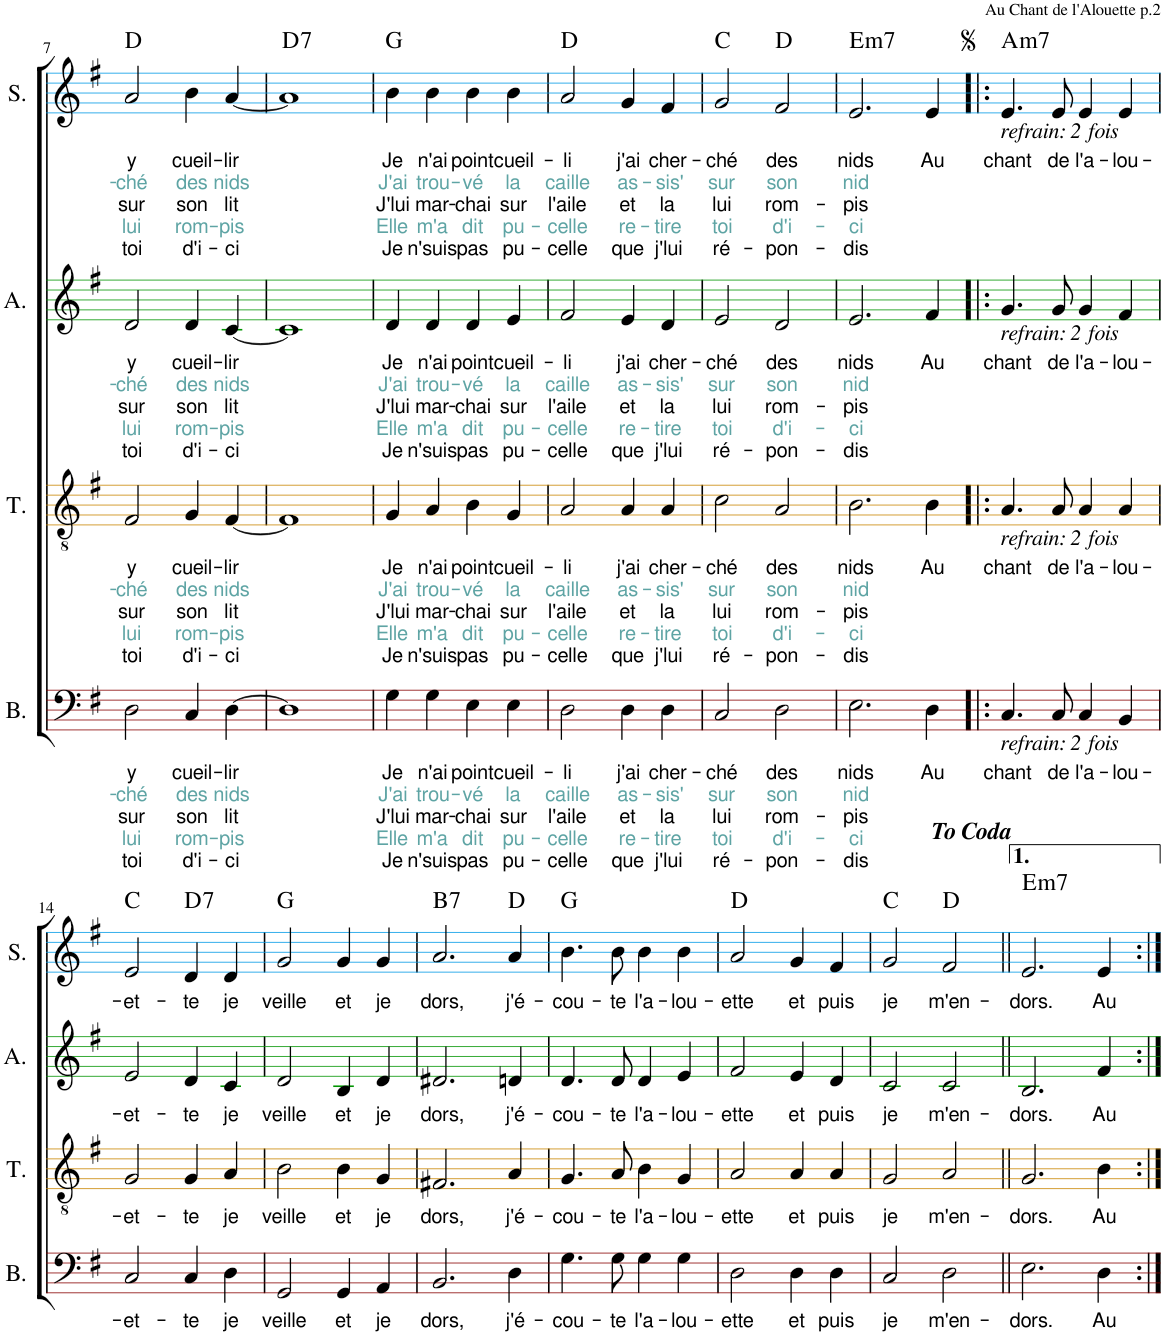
**kern	**text	**text	**text	**text	**text	**kern	**text	**text	**text	**text	**text	**kern	**text	**text	**text	**text	**text	**kern	**text	**text	**text	**text	**text	**harte
*part4	*part4	*part4	*part4	*part4	*part4	*part3	*part3	*part3	*part3	*part3	*part3	*part2	*part2	*part2	*part2	*part2	*part2	*part1	*part1	*part1	*part1	*part1	*part1	*part1
*staff4	*staff4	*staff4	*staff4	*staff4	*staff4	*staff3	*staff3	*staff3	*staff3	*staff3	*staff3	*staff2	*staff2	*staff2	*staff2	*staff2	*staff2	*staff1	*staff1	*staff1	*staff1	*staff1	*staff1	*
*I"Basse	*	*	*	*	*	*I"Ténor	*	*	*	*	*	*I"Alto	*	*	*	*	*	*I"Soprano	*	*	*	*	*	*
*I'B.	*	*	*	*	*	*I'T.	*	*	*	*	*	*I'A.	*	*	*	*	*	*I'S.	*	*	*	*	*	*
!!LO:PB:g=z
*clefF4	*	*	*	*	*	*clefGv2	*	*	*	*	*	*clefG2	*	*	*	*	*	*clefG2	*	*	*	*	*	*
*k[f#]	*	*	*	*	*	*k[f#]	*	*	*	*	*	*k[f#]	*	*	*	*	*	*k[f#]	*	*	*	*	*	*
*M4/4	*	*	*	*	*	*M4/4	*	*	*	*	*	*M4/4	*	*	*	*	*	*M4/4	*	*	*	*	*	*
=7	=7	=7	=7	=7	=7	=7	=7	=7	=7	=7	=7	=7	=7	=7	=7	=7	=7	=7	=7	=7	=7	=7	=7	=7
!	!LO:LY:b	!LO:LY:b:color=#5EA4A4	!LO:LY:b	!LO:LY:b:color=#5EA4A4	!LO:LY:b	!	!LO:LY:b	!LO:LY:b:color=#5EA4A4	!LO:LY:b	!LO:LY:b:color=#5EA4A4	!LO:LY:b	!	!LO:LY:b	!LO:LY:b:color=#5EA4A4	!LO:LY:b	!LO:LY:b:color=#5EA4A4	!LO:LY:b	!	!LO:LY:b	!LO:LY:b:color=#5EA4A4	!LO:LY:b	!LO:LY:b:color=#5EA4A4	!LO:LY:b	!
2D\	y	-ché	sur	lui	toi	2F#/	y	-ché	sur	lui	toi	2d/	y	-ché	sur	lui	toi	2a/	y	-ché	sur	lui	toi	D:maj
!	!LO:LY:b	!LO:LY:b:color=#5EA4A4	!LO:LY:b	!LO:LY:b:color=#5EA4A4	!LO:LY:b	!	!LO:LY:b	!LO:LY:b:color=#5EA4A4	!LO:LY:b	!LO:LY:b:color=#5EA4A4	!LO:LY:b	!	!LO:LY:b	!LO:LY:b:color=#5EA4A4	!LO:LY:b	!LO:LY:b:color=#5EA4A4	!LO:LY:b	!	!LO:LY:b	!LO:LY:b:color=#5EA4A4	!LO:LY:b	!LO:LY:b:color=#5EA4A4	!LO:LY:b	!
4C/	cueil-	des	son	rom-	d'i-	4G/	cueil-	des	son	rom-	d'i-	4d/	cueil-	des	son	rom-	d'i-	4b\	cueil-	des	son	rom-	d'i-	.
!	!LO:LY:b	!LO:LY:b:color=#5EA4A4	!LO:LY:b	!LO:LY:b:color=#5EA4A4	!LO:LY:b	!	!LO:LY:b	!LO:LY:b:color=#5EA4A4	!LO:LY:b	!LO:LY:b:color=#5EA4A4	!LO:LY:b	!	!LO:LY:b	!LO:LY:b:color=#5EA4A4	!LO:LY:b	!LO:LY:b:color=#5EA4A4	!LO:LY:b	!	!LO:LY:b	!LO:LY:b:color=#5EA4A4	!LO:LY:b	!LO:LY:b:color=#5EA4A4	!LO:LY:b	!
[4D\	-lir	nids	lit	-pis	-ci	[4F#/	-lir	nids	lit	-pis	-ci	[4c/	-lir	nids	lit	-pis	-ci	[4a/	-lir	nids	lit	-pis	-ci	.
=8	=8	=8	=8	=8	=8	=8	=8	=8	=8	=8	=8	=8	=8	=8	=8	=8	=8	=8	=8	=8	=8	=8	=8	=8
!	!	!	!	!	!	!	!	!	!	!	!	!	!	!	!	!	!	!	!	!	!	!	!	!LO:H:kt=7
1D]	.	.	.	.	.	1F#]	.	.	.	.	.	1c]	.	.	.	.	.	1a]	.	.	.	.	.	D:7
=9	=9	=9	=9	=9	=9	=9	=9	=9	=9	=9	=9	=9	=9	=9	=9	=9	=9	=9	=9	=9	=9	=9	=9	=9
!	!LO:LY:b	!LO:LY:b:color=#5EA4A4	!LO:LY:b	!LO:LY:b:color=#5EA4A4	!LO:LY:b	!	!LO:LY:b	!LO:LY:b:color=#5EA4A4	!LO:LY:b	!LO:LY:b:color=#5EA4A4	!LO:LY:b	!	!LO:LY:b	!LO:LY:b:color=#5EA4A4	!LO:LY:b	!LO:LY:b:color=#5EA4A4	!LO:LY:b	!	!LO:LY:b	!LO:LY:b:color=#5EA4A4	!LO:LY:b	!LO:LY:b:color=#5EA4A4	!LO:LY:b	!
4G\	Je	J'ai	J'lui	Elle	Je	4G/	Je	J'ai	J'lui	Elle	Je	4d/	Je	J'ai	J'lui	Elle	Je	4b\	Je	J'ai	J'lui	Elle	Je	G:maj
!	!LO:LY:b	!LO:LY:b:color=#5EA4A4	!LO:LY:b	!LO:LY:b:color=#5EA4A4	!LO:LY:b	!	!LO:LY:b	!LO:LY:b:color=#5EA4A4	!LO:LY:b	!LO:LY:b:color=#5EA4A4	!LO:LY:b	!	!LO:LY:b	!LO:LY:b:color=#5EA4A4	!LO:LY:b	!LO:LY:b:color=#5EA4A4	!LO:LY:b	!	!LO:LY:b	!LO:LY:b:color=#5EA4A4	!LO:LY:b	!LO:LY:b:color=#5EA4A4	!LO:LY:b	!
4G\	n'ai	trou-	mar-	m'a	n'suis	4A/	n'ai	trou-	mar-	m'a	n'suis	4d/	n'ai	trou-	mar-	m'a	n'suis	4b\	n'ai	trou-	mar-	m'a	n'suis	.
!	!LO:LY:b	!LO:LY:b:color=#5EA4A4	!LO:LY:b	!LO:LY:b:color=#5EA4A4	!LO:LY:b	!	!LO:LY:b	!LO:LY:b:color=#5EA4A4	!LO:LY:b	!LO:LY:b:color=#5EA4A4	!LO:LY:b	!	!LO:LY:b	!LO:LY:b:color=#5EA4A4	!LO:LY:b	!LO:LY:b:color=#5EA4A4	!LO:LY:b	!	!LO:LY:b	!LO:LY:b:color=#5EA4A4	!LO:LY:b	!LO:LY:b:color=#5EA4A4	!LO:LY:b	!
4E\	point	-vé	-chai	dit	pas	4B\	point	-vé	-chai	dit	pas	4d/	point	-vé	-chai	dit	pas	4b\	point	-vé	-chai	dit	pas	.
!	!LO:LY:b	!LO:LY:b:color=#5EA4A4	!LO:LY:b	!LO:LY:b:color=#5EA4A4	!LO:LY:b	!	!LO:LY:b	!LO:LY:b:color=#5EA4A4	!LO:LY:b	!LO:LY:b:color=#5EA4A4	!LO:LY:b	!	!LO:LY:b	!LO:LY:b:color=#5EA4A4	!LO:LY:b	!LO:LY:b:color=#5EA4A4	!LO:LY:b	!	!LO:LY:b	!LO:LY:b:color=#5EA4A4	!LO:LY:b	!LO:LY:b:color=#5EA4A4	!LO:LY:b	!
4E\	cueil-	la	sur	pu-	pu-	4G/	cueil-	la	sur	pu-	pu-	4e/	cueil-	la	sur	pu-	pu-	4b\	cueil-	la	sur	pu-	pu-	.
=10	=10	=10	=10	=10	=10	=10	=10	=10	=10	=10	=10	=10	=10	=10	=10	=10	=10	=10	=10	=10	=10	=10	=10	=10
!	!LO:LY:b	!LO:LY:b:color=#5EA4A4	!LO:LY:b	!LO:LY:b:color=#5EA4A4	!LO:LY:b	!	!LO:LY:b	!LO:LY:b:color=#5EA4A4	!LO:LY:b	!LO:LY:b:color=#5EA4A4	!LO:LY:b	!	!LO:LY:b	!LO:LY:b:color=#5EA4A4	!LO:LY:b	!LO:LY:b:color=#5EA4A4	!LO:LY:b	!	!LO:LY:b	!LO:LY:b:color=#5EA4A4	!LO:LY:b	!LO:LY:b:color=#5EA4A4	!LO:LY:b	!
2D\	-li	caille	l'aile	-celle	-celle	2A/	-li	caille	l'aile	-celle	-celle	2f#/	-li	caille	l'aile	-celle	-celle	2a/	-li	caille	l'aile	-celle	-celle	D:maj
!	!LO:LY:b	!LO:LY:b:color=#5EA4A4	!LO:LY:b	!LO:LY:b:color=#5EA4A4	!LO:LY:b	!	!LO:LY:b	!LO:LY:b:color=#5EA4A4	!LO:LY:b	!LO:LY:b:color=#5EA4A4	!LO:LY:b	!	!LO:LY:b	!LO:LY:b:color=#5EA4A4	!LO:LY:b	!LO:LY:b:color=#5EA4A4	!LO:LY:b	!	!LO:LY:b	!LO:LY:b:color=#5EA4A4	!LO:LY:b	!LO:LY:b:color=#5EA4A4	!LO:LY:b	!
4D\	j'ai	as-	et	re-	que	4A/	j'ai	as-	et	re-	que	4e/	j'ai	as-	et	re-	que	4g/	j'ai	as-	et	re-	que	.
!	!LO:LY:b	!LO:LY:b:color=#5EA4A4	!LO:LY:b	!LO:LY:b:color=#5EA4A4	!LO:LY:b	!	!LO:LY:b	!LO:LY:b:color=#5EA4A4	!LO:LY:b	!LO:LY:b:color=#5EA4A4	!LO:LY:b	!	!LO:LY:b	!LO:LY:b:color=#5EA4A4	!LO:LY:b	!LO:LY:b:color=#5EA4A4	!LO:LY:b	!	!LO:LY:b	!LO:LY:b:color=#5EA4A4	!LO:LY:b	!LO:LY:b:color=#5EA4A4	!LO:LY:b	!
4D\	cher-	-sis'	la	-tire	j'lui	4A/	cher-	-sis'	la	-tire	j'lui	4d/	cher-	-sis'	la	-tire	j'lui	4f#/	cher-	-sis'	la	-tire	j'lui	.
=11	=11	=11	=11	=11	=11	=11	=11	=11	=11	=11	=11	=11	=11	=11	=11	=11	=11	=11	=11	=11	=11	=11	=11	=11
!	!LO:LY:b	!LO:LY:b:color=#5EA4A4	!LO:LY:b	!LO:LY:b:color=#5EA4A4	!LO:LY:b	!	!LO:LY:b	!LO:LY:b:color=#5EA4A4	!LO:LY:b	!LO:LY:b:color=#5EA4A4	!LO:LY:b	!	!LO:LY:b	!LO:LY:b:color=#5EA4A4	!LO:LY:b	!LO:LY:b:color=#5EA4A4	!LO:LY:b	!	!LO:LY:b	!LO:LY:b:color=#5EA4A4	!LO:LY:b	!LO:LY:b:color=#5EA4A4	!LO:LY:b	!
2C/	-ché	sur	lui	toi	ré-	2c\	-ché	sur	lui	toi	ré-	2e/	-ché	sur	lui	toi	ré-	2g/	-ché	sur	lui	toi	ré-	C:maj
!	!LO:LY:b	!LO:LY:b:color=#5EA4A4	!LO:LY:b	!LO:LY:b:color=#5EA4A4	!LO:LY:b	!	!LO:LY:b	!LO:LY:b:color=#5EA4A4	!LO:LY:b	!LO:LY:b:color=#5EA4A4	!LO:LY:b	!	!LO:LY:b	!LO:LY:b:color=#5EA4A4	!LO:LY:b	!LO:LY:b:color=#5EA4A4	!LO:LY:b	!	!LO:LY:b	!LO:LY:b:color=#5EA4A4	!LO:LY:b	!LO:LY:b:color=#5EA4A4	!LO:LY:b	!
2D\	des	son	rom-	d'i-	-pon-	2A/	des	son	rom-	d'i-	-pon-	2d/	des	son	rom-	d'i-	-pon-	2f#/	des	son	rom-	d'i-	-pon-	D:maj
=12	=12	=12	=12	=12	=12	=12	=12	=12	=12	=12	=12	=12	=12	=12	=12	=12	=12	=12	=12	=12	=12	=12	=12	=12
!	!LO:LY:b	!LO:LY:b:color=#5EA4A4	!LO:LY:b	!LO:LY:b:color=#5EA4A4	!LO:LY:b	!	!LO:LY:b	!LO:LY:b:color=#5EA4A4	!LO:LY:b	!LO:LY:b:color=#5EA4A4	!LO:LY:b	!	!LO:LY:b	!LO:LY:b:color=#5EA4A4	!LO:LY:b	!LO:LY:b:color=#5EA4A4	!LO:LY:b	!	!LO:LY:b	!LO:LY:b:color=#5EA4A4	!LO:LY:b	!LO:LY:b:color=#5EA4A4	!LO:LY:b	!LO:H:kt=m7
2.E\	nids	nid	-pis	-ci	-dis	2.B\	nids	nid	-pis	-ci	-dis	2.e/	nids	nid	-pis	-ci	-dis	2.e/	nids	nid	-pis	-ci	-dis	E:min7
!	!LO:LY:b	!	!	!	!	!	!LO:LY:b	!	!	!	!	!	!LO:LY:b	!	!	!	!	!	!LO:LY:b	!	!	!	!	!
4D\	Au	.	.	.	.	4B\	Au	.	.	.	.	4f#/	Au	.	.	.	.	4e/	Au	.	.	.	.	.
=13!|:	=13!|:	=13!|:	=13!|:	=13!|:	=13!|:	=13!|:	=13!|:	=13!|:	=13!|:	=13!|:	=13!|:	=13!|:	=13!|:	=13!|:	=13!|:	=13!|:	=13!|:	=13!|:	=13!|:	=13!|:	=13!|:	=13!|:	=13!|:	=13!|:
!	!	!	!	!	!	!	!	!	!	!	!	!	!	!	!	!	!	!LO:TX:b:i:t=refrain&colon; 2 fois	!	!	!	!	!	!
!	!	!	!	!	!	!	!	!	!	!	!	!LO:TX:b:i:t=refrain&colon; 2 fois	!	!	!	!	!	!	!	!	!	!	!	!
!	!	!	!	!	!	!LO:TX:b:i:t=refrain&colon; 2 fois	!	!	!	!	!	!	!	!	!	!	!	!	!	!	!	!	!	!
!LO:TX:b:i:t=refrain&colon; 2 fois	!	!	!	!	!	!	!	!	!	!	!	!	!	!	!	!	!	!	!	!	!	!	!	!
!	!LO:LY:b	!	!	!	!	!	!LO:LY:b	!	!	!	!	!	!LO:LY:b	!	!	!	!	!	!LO:LY:b	!	!	!	!	!LO:H:kt=m7
4.C/	chant	.	.	.	.	4.A/	chant	.	.	.	.	4.g/	chant	.	.	.	.	4.e/	chant	.	.	.	.	A:min7
!	!LO:LY:b	!	!	!	!	!	!LO:LY:b	!	!	!	!	!	!LO:LY:b	!	!	!	!	!	!LO:LY:b	!	!	!	!	!
8C/	de	.	.	.	.	8A/	de	.	.	.	.	8g/	de	.	.	.	.	8e/	de	.	.	.	.	.
!	!LO:LY:b	!	!	!	!	!	!LO:LY:b	!	!	!	!	!	!LO:LY:b	!	!	!	!	!	!LO:LY:b	!	!	!	!	!
4C/	l'a-	.	.	.	.	4A/	l'a-	.	.	.	.	4g/	l'a-	.	.	.	.	4e/	l'a-	.	.	.	.	.
!	!LO:LY:b	!	!	!	!	!	!LO:LY:b	!	!	!	!	!	!LO:LY:b	!	!	!	!	!	!LO:LY:b	!	!	!	!	!
4BB/	-lou-	.	.	.	.	4A/	-lou-	.	.	.	.	4f#/	-lou-	.	.	.	.	4e/	-lou-	.	.	.	.	.
!!LO:LB:g=z
=14	=14	=14	=14	=14	=14	=14	=14	=14	=14	=14	=14	=14	=14	=14	=14	=14	=14	=14	=14	=14	=14	=14	=14	=14
!	!LO:LY:b	!	!	!	!	!	!LO:LY:b	!	!	!	!	!	!LO:LY:b	!	!	!	!	!	!LO:LY:b	!	!	!	!	!
2C/	-et-	.	.	.	.	2G/	-et-	.	.	.	.	2e/	-et-	.	.	.	.	2e/	-et-	.	.	.	.	C:maj
!	!LO:LY:b	!	!	!	!	!	!LO:LY:b	!	!	!	!	!	!LO:LY:b	!	!	!	!	!	!LO:LY:b	!	!	!	!	!LO:H:kt=7
4C/	-te	.	.	.	.	4G/	-te	.	.	.	.	4d/	-te	.	.	.	.	4d/	-te	.	.	.	.	D:7
!	!LO:LY:b	!	!	!	!	!	!LO:LY:b	!	!	!	!	!	!LO:LY:b	!	!	!	!	!	!LO:LY:b	!	!	!	!	!
4D\	je	.	.	.	.	4A/	je	.	.	.	.	4c/	je	.	.	.	.	4d/	je	.	.	.	.	.
=15	=15	=15	=15	=15	=15	=15	=15	=15	=15	=15	=15	=15	=15	=15	=15	=15	=15	=15	=15	=15	=15	=15	=15	=15
!	!LO:LY:b	!	!	!	!	!	!LO:LY:b	!	!	!	!	!	!LO:LY:b	!	!	!	!	!	!LO:LY:b	!	!	!	!	!
2GG/	veille	.	.	.	.	2B\	veille	.	.	.	.	2d/	veille	.	.	.	.	2g/	veille	.	.	.	.	G:maj
!	!LO:LY:b	!	!	!	!	!	!LO:LY:b	!	!	!	!	!	!LO:LY:b	!	!	!	!	!	!LO:LY:b	!	!	!	!	!
4GG/	et	.	.	.	.	4B\	et	.	.	.	.	4B/	et	.	.	.	.	4g/	et	.	.	.	.	.
!	!LO:LY:b	!	!	!	!	!	!LO:LY:b	!	!	!	!	!	!LO:LY:b	!	!	!	!	!	!LO:LY:b	!	!	!	!	!
4AA/	je	.	.	.	.	4G/	je	.	.	.	.	4d/	je	.	.	.	.	4g/	je	.	.	.	.	.
=16	=16	=16	=16	=16	=16	=16	=16	=16	=16	=16	=16	=16	=16	=16	=16	=16	=16	=16	=16	=16	=16	=16	=16	=16
!	!LO:LY:b	!	!	!	!	!	!LO:LY:b	!	!	!	!	!	!LO:LY:b	!	!	!	!	!	!LO:LY:b	!	!	!	!	!LO:H:kt=7
2.BB/	dors,	.	.	.	.	2.F#X/	dors,	.	.	.	.	2.d#X/	dors,	.	.	.	.	2.a/	dors,	.	.	.	.	B:7
!	!LO:LY:b	!	!	!	!	!	!LO:LY:b	!	!	!	!	!	!LO:LY:b	!	!	!	!	!	!LO:LY:b	!	!	!	!	!
4D\	j'é-	.	.	.	.	4A/	j'é-	.	.	.	.	4dn/	j'é-	.	.	.	.	4a/	j'é-	.	.	.	.	D:maj
=17	=17	=17	=17	=17	=17	=17	=17	=17	=17	=17	=17	=17	=17	=17	=17	=17	=17	=17	=17	=17	=17	=17	=17	=17
!	!LO:LY:b	!	!	!	!	!	!LO:LY:b	!	!	!	!	!	!LO:LY:b	!	!	!	!	!	!LO:LY:b	!	!	!	!	!
4.G\	-cou-	.	.	.	.	4.G/	-cou-	.	.	.	.	4.d/	-cou-	.	.	.	.	4.b\	-cou-	.	.	.	.	G:maj
!	!LO:LY:b	!	!	!	!	!	!LO:LY:b	!	!	!	!	!	!LO:LY:b	!	!	!	!	!	!LO:LY:b	!	!	!	!	!
8G\	-te	.	.	.	.	8A/	-te	.	.	.	.	8d/	-te	.	.	.	.	8b\	-te	.	.	.	.	.
!	!LO:LY:b	!	!	!	!	!	!LO:LY:b	!	!	!	!	!	!LO:LY:b	!	!	!	!	!	!LO:LY:b	!	!	!	!	!
4G\	l'a-	.	.	.	.	4B\	l'a-	.	.	.	.	4d/	l'a-	.	.	.	.	4b\	l'a-	.	.	.	.	.
!	!LO:LY:b	!	!	!	!	!	!LO:LY:b	!	!	!	!	!	!LO:LY:b	!	!	!	!	!	!LO:LY:b	!	!	!	!	!
4G\	-lou-	.	.	.	.	4G/	-lou-	.	.	.	.	4e/	-lou-	.	.	.	.	4b\	-lou-	.	.	.	.	.
=18	=18	=18	=18	=18	=18	=18	=18	=18	=18	=18	=18	=18	=18	=18	=18	=18	=18	=18	=18	=18	=18	=18	=18	=18
!	!LO:LY:b	!	!	!	!	!	!LO:LY:b	!	!	!	!	!	!LO:LY:b	!	!	!	!	!	!LO:LY:b	!	!	!	!	!
2D\	-ette	.	.	.	.	2A/	-ette	.	.	.	.	2f#/	-ette	.	.	.	.	2a/	-ette	.	.	.	.	D:maj
!	!LO:LY:b	!	!	!	!	!	!LO:LY:b	!	!	!	!	!	!LO:LY:b	!	!	!	!	!	!LO:LY:b	!	!	!	!	!
4D\	et	.	.	.	.	4A/	et	.	.	.	.	4e/	et	.	.	.	.	4g/	et	.	.	.	.	.
!	!LO:LY:b	!	!	!	!	!	!LO:LY:b	!	!	!	!	!	!LO:LY:b	!	!	!	!	!	!LO:LY:b	!	!	!	!	!
4D\	puis	.	.	.	.	4A/	puis	.	.	.	.	4d/	puis	.	.	.	.	4f#/	puis	.	.	.	.	.
=19	=19	=19	=19	=19	=19	=19	=19	=19	=19	=19	=19	=19	=19	=19	=19	=19	=19	=19	=19	=19	=19	=19	=19	=19
!	!LO:LY:b	!	!	!	!	!	!LO:LY:b	!	!	!	!	!	!LO:LY:b	!	!	!	!	!	!LO:LY:b	!	!	!	!	!
2C/	je	.	.	.	.	2G/	je	.	.	.	.	2c/	je	.	.	.	.	2g/	je	.	.	.	.	C:maj
!	!LO:LY:b	!	!	!	!	!	!LO:LY:b	!	!	!	!	!	!LO:LY:b	!	!	!	!	!	!LO:LY:b	!	!	!	!	!
2D\	m'en-	.	.	.	.	2A/	m'en-	.	.	.	.	2c/	m'en-	.	.	.	.	2f#/	m'en-	.	.	.	.	D:maj
=20||	=20||	=20||	=20||	=20||	=20||	=20||	=20||	=20||	=20||	=20||	=20||	=20||	=20||	=20||	=20||	=20||	=20||	=20||	=20||	=20||	=20||	=20||	=20||	=20||
!	!LO:LY:b	!	!	!	!	!	!LO:LY:b	!	!	!	!	!	!LO:LY:b	!	!	!	!	!	!LO:LY:b	!	!	!	!	!LO:H:kt=m7
2.E\	-dors.	.	.	.	.	2.G/	-dors.	.	.	.	.	2.B/	-dors.	.	.	.	.	2.e/	-dors.	.	.	.	.	E:min7
!	!LO:LY:b	!	!	!	!	!	!LO:LY:b	!	!	!	!	!	!LO:LY:b	!	!	!	!	!	!LO:LY:b	!	!	!	!	!
4D\	Au	.	.	.	.	4B\	Au	.	.	.	.	4f#/	Au	.	.	.	.	4e/	Au	.	.	.	.	.
=:|!	=:|!	=:|!	=:|!	=:|!	=:|!	=:|!	=:|!	=:|!	=:|!	=:|!	=:|!	=:|!	=:|!	=:|!	=:|!	=:|!	=:|!	=:|!	=:|!	=:|!	=:|!	=:|!	=:|!	=:|!
*-	*-	*-	*-	*-	*-	*-	*-	*-	*-	*-	*-	*-	*-	*-	*-	*-	*-	*-	*-	*-	*-	*-	*-	*-
